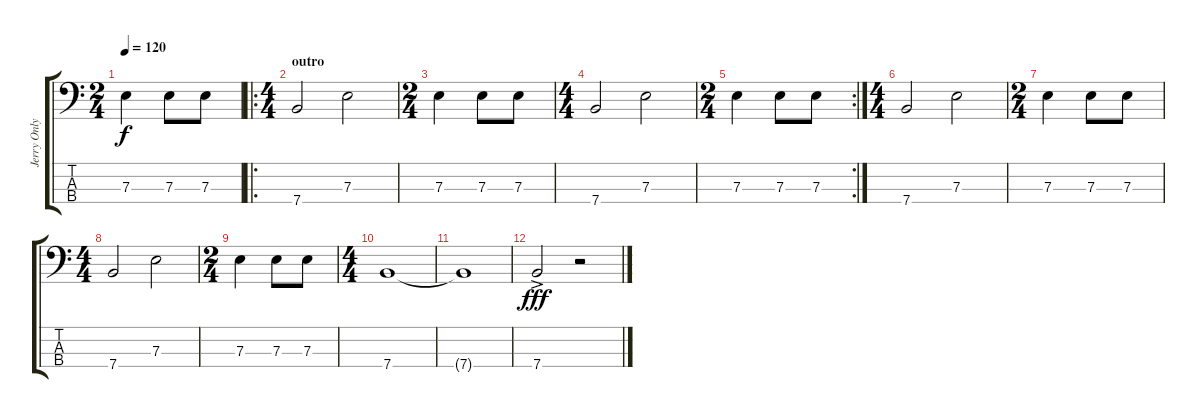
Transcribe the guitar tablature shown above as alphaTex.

\track ("Jerry Only" "Jerry Only") {instrument electricbassfinger}
\staff {score tabs}
\tuning (G2 D2 A1 E1) {hide}
\ts (2 4)
\tempo 120
\clef f4
\ks c
7.3.4{dy f} 7.3.8 7.3.8 |
\ro
\ts (4 4)
\section ("" "outro")
7.4.2 7.3.2 |
\ts (2 4)
7.3.4 7.3.8 7.3.8 |
\ts (4 4)
7.4.2 7.3.2 |
\rc 2
\ts (2 4)
7.3.4 7.3.8 7.3.8 |
\ts (4 4)
7.4.2 7.3.2 |
\ts (2 4)
7.3.4 7.3.8 7.3.8 |
\ts (4 4)
7.4.2 7.3.2 |
\ts (2 4)
7.3.4 7.3.8 7.3.8 |
\ts (4 4)
7.4.1 |
7.4{t}.1 |
7.4{ac}.2{dy fff} r.2
